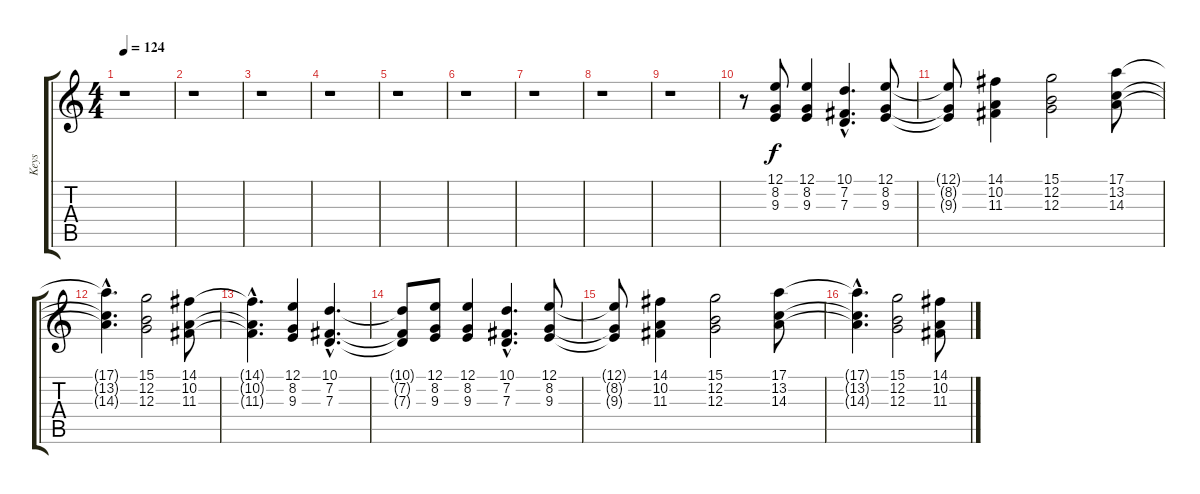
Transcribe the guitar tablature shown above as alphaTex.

\track ("Keys" "Keys") {instrument synthstrings2}
\staff {score tabs}
\tuning (E4 B3 G3 D3 A2 E2) {hide}
\ts (4 4)
\tempo 124
\clef g2
\ks c
r.1{dy f} |
r.1 |
r.1 |
r.1 |
r.1 |
r.1 |
r.1 |
r.1 |
r.1 |
r.8 (12.1 8.2 9.3).8 (12.1 8.2 9.3).4 (10.1{hac} 7.2{hac} 7.3{hac}).4{d} (12.1 8.2 9.3).8 |
(12.1{t} 8.2{t} 9.3{t}).8 (14.1 10.2 11.3).4 (15.1 12.2 12.3).2 (17.1 13.2 14.3).8 |
(17.1{hac t} 13.2{hac t} 14.3{hac t}).4{d} (15.1 12.2 12.3).2 (14.1 10.2 11.3).8 |
(14.1{hac t} 10.2{hac t} 11.3{hac t}).4{d} (12.1 8.2 9.3).4 (10.1{hac} 7.2{hac} 7.3{hac}).4{d} |
(10.1{t} 7.2{t} 7.3{t}).8 (12.1 8.2 9.3).8 (12.1 8.2 9.3).4 (10.1{hac} 7.2{hac} 7.3{hac}).4{d} (12.1 8.2 9.3).8 |
(12.1{t} 8.2{t} 9.3{t}).8 (14.1 10.2 11.3).4 (15.1 12.2 12.3).2 (17.1 13.2 14.3).8 |
(17.1{hac t} 13.2{hac t} 14.3{hac t}).4{d} (15.1 12.2 12.3).2 (14.1 10.2 11.3).8
